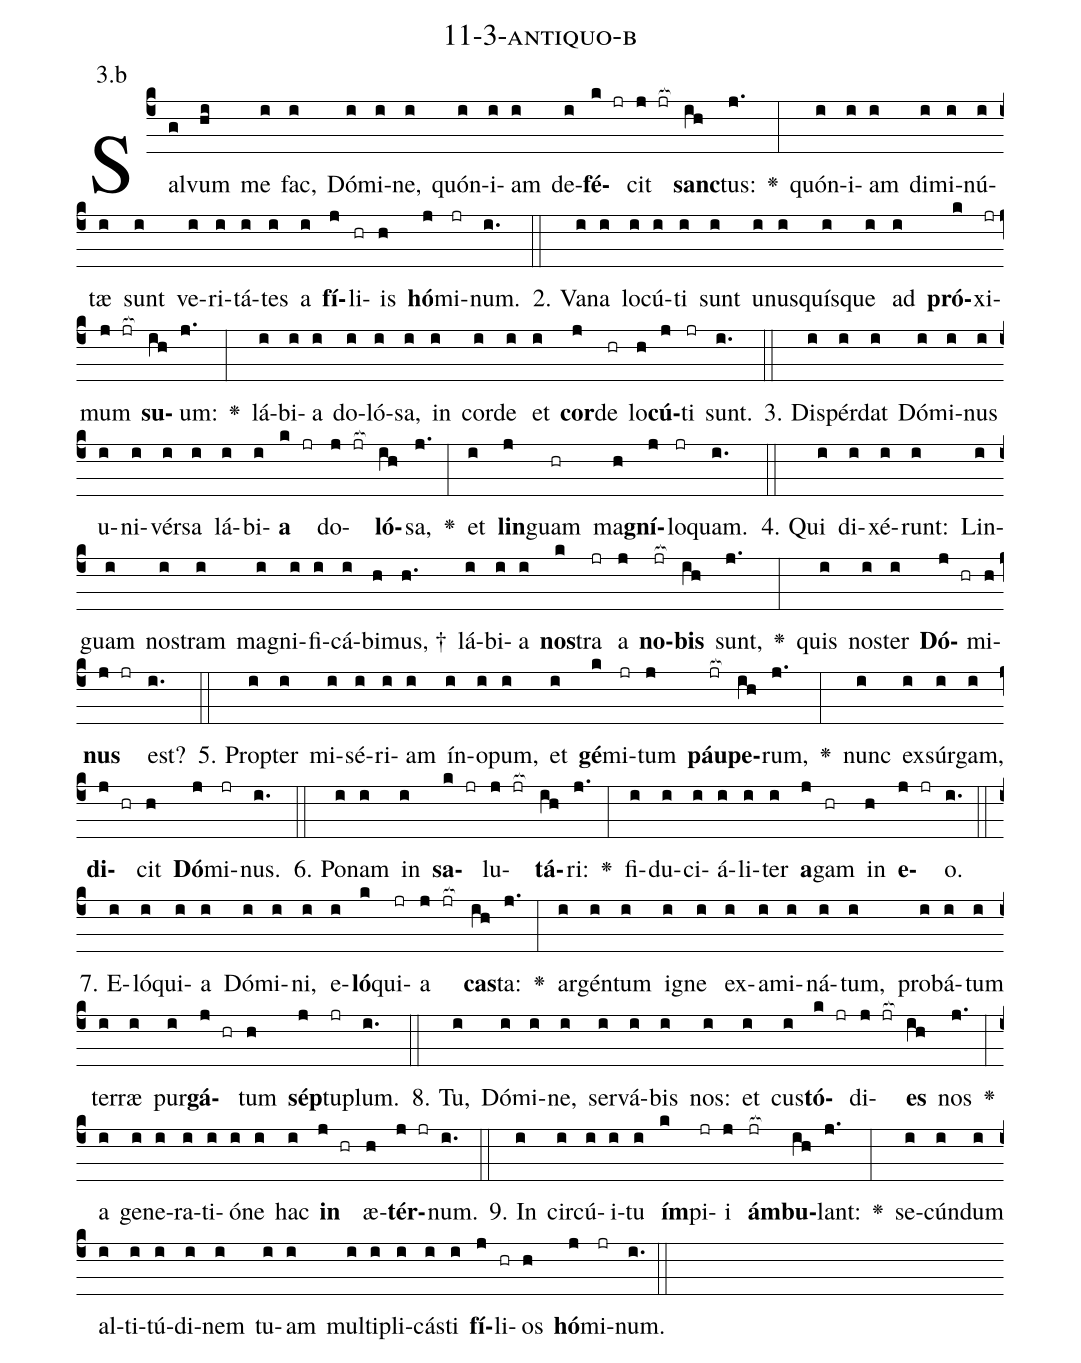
name: 11-3-antiquo-b;
annotation: 3.b;
%%
(c4)Sal(g)vum(hi) me(i) fac,(i) Dó(i)mi(i)ne,(i) quón(i)i(i)am(i) de(i)<b>fé</b>(k jr)cit(j jr[ocb:1{]) <b>sanc</b>(ih[ocb:0}])tus:(j.) <v>\greheightstar</v>(:) quón(i)i(i)am(i) di(i)mi(i)nú(i)tæ(i) sunt(i) ve(i)ri(i)tá(i)tes(i) a(i) <b>fí</b>(j)li(hr)is(h) <b>hó</b>(j)mi(jr)num.(i.) (::)
2. Va(i)na(i) lo(i)cú(i)ti(i) sunt(i) u(i)nus(i)quís(i)que(i) ad(i) <b>pró</b>(k)xi(jr)mum(j jr[ocb:1{]) <b>su</b>(ih[ocb:0}])um:(j.) <v>\greheightstar</v>(:) lá(i)bi(i)a(i) do(i)ló(i)sa,(i) in(i) cor(i)de(i) et(i) <b>cor</b>(j)de(hr) lo(h)<b>cú</b>(j)ti(jr) sunt.(i.) (::)
3. Dis(i)pér(i)dat(i) Dó(i)mi(i)nus(i) u(i)ni(i)vér(i)sa(i) lá(i)bi(i)<b>a</b>(k jr) do(j jr[ocb:1{])<b>ló</b>(ih[ocb:0}])sa,(j.) <v>\greheightstar</v>(:) et(i) <b>lin</b>(j)guam(hr) ma(h)<b>gní</b>(j)lo(jr)quam.(i.) (::)
4. Qui(i) di(i)xé(i)runt:(i) Lin(i)guam(i) nos(i)tram(i) ma(i)gni(i)fi(i)cá(i)bi(h)mus, †(h.) lá(i)bi(i)a(i) <b>nos</b>(k)tra(jr) a(j) <b>no</b>(jr[ocb:1{])<b>bis</b>(ih[ocb:0}]) sunt,(j.) <v>\greheightstar</v>(:) quis(i) nos(i)ter(i) <b>Dó</b>(j hr)mi(h)<b>nus</b>(j jr) est?(i.) (::)
5. Prop(i)ter(i) mi(i)sé(i)ri(i)am(i) ín(i)o(i)pum,(i) et(i) <b>gé</b>(k)mi(jr)tum(j) <b>páu</b>(jr[ocb:1{])<b>pe</b>(ih[ocb:0}])rum,(j.) <v>\greheightstar</v>(:) nunc(i) ex(i)súr(i)gam,(i) <b>di</b>(j hr)cit(h) <b>Dó</b>(j)mi(jr)nus.(i.) (::)
6. Po(i)nam(i) in(i) <b>sa</b>(k jr)lu(j jr[ocb:1{])<b>tá</b>(ih[ocb:0}])ri:(j.) <v>\greheightstar</v>(:) fi(i)du(i)ci(i)á(i)li(i)ter(i) <b>a</b>(j)gam(hr) in(h) <b>e</b>(j jr)o.(i.) (::)
7. E(i)ló(i)qui(i)a(i) Dó(i)mi(i)ni,(i) e(i)<b>ló</b>(k)qui(jr)a(j jr[ocb:1{]) <b>cas</b>(ih[ocb:0}])ta:(j.) <v>\greheightstar</v>(:) ar(i)gén(i)tum(i) i(i)gne(i) ex(i)a(i)mi(i)ná(i)tum,(i) pro(i)bá(i)tum(i) ter(i)ræ(i) pur(i)<b>gá</b>(j hr)tum(h) <b>sép</b>(j)tu(jr)plum.(i.) (::)
8. Tu,(i) Dó(i)mi(i)ne,(i) ser(i)vá(i)bis(i) nos:(i) et(i) cus(i)<b>tó</b>(k jr)di(j jr[ocb:1{])<b>es</b>(ih[ocb:0}]) nos(j.) <v>\greheightstar</v>(:) a(i) ge(i)ne(i)ra(i)ti(i)ó(i)ne(i) hac(i) <b>in</b>(j hr) æ(h)<b>tér</b>(j jr)num.(i.) (::)
9. In(i) cir(i)cú(i)i(i)tu(i) <b>ím</b>(k)pi(jr)i(j) <b>ám</b>(jr[ocb:1{])<b>bu</b>(ih[ocb:0}])lant:(j.) <v>\greheightstar</v>(:) se(i)cún(i)dum(i) al(i)ti(i)tú(i)di(i)nem(i) tu(i)am(i) mul(i)ti(i)pli(i)cás(i)ti(i) <b>fí</b>(j)li(hr)os(h) <b>hó</b>(j)mi(jr)num.(i.) (::)
